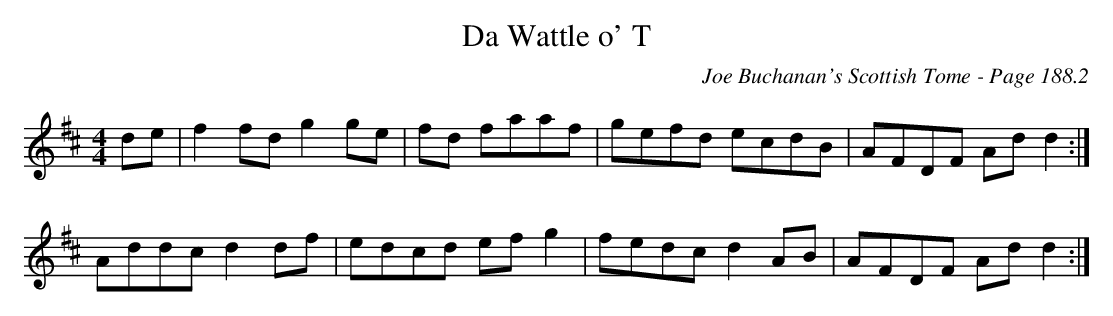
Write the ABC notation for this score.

X:1
T:Da Wattle o' T
C:Joe Buchanan's Scottish Tome - Page 188.2
L:1/8
M:4/4
K:D
de | f2 fd g2 ge | fd faaf | gefd ecdB | AFDF Ad d2 :|
Addc d2 df | edcd ef g2 | fedc d2 AB | AFDF Ad d2 :|
